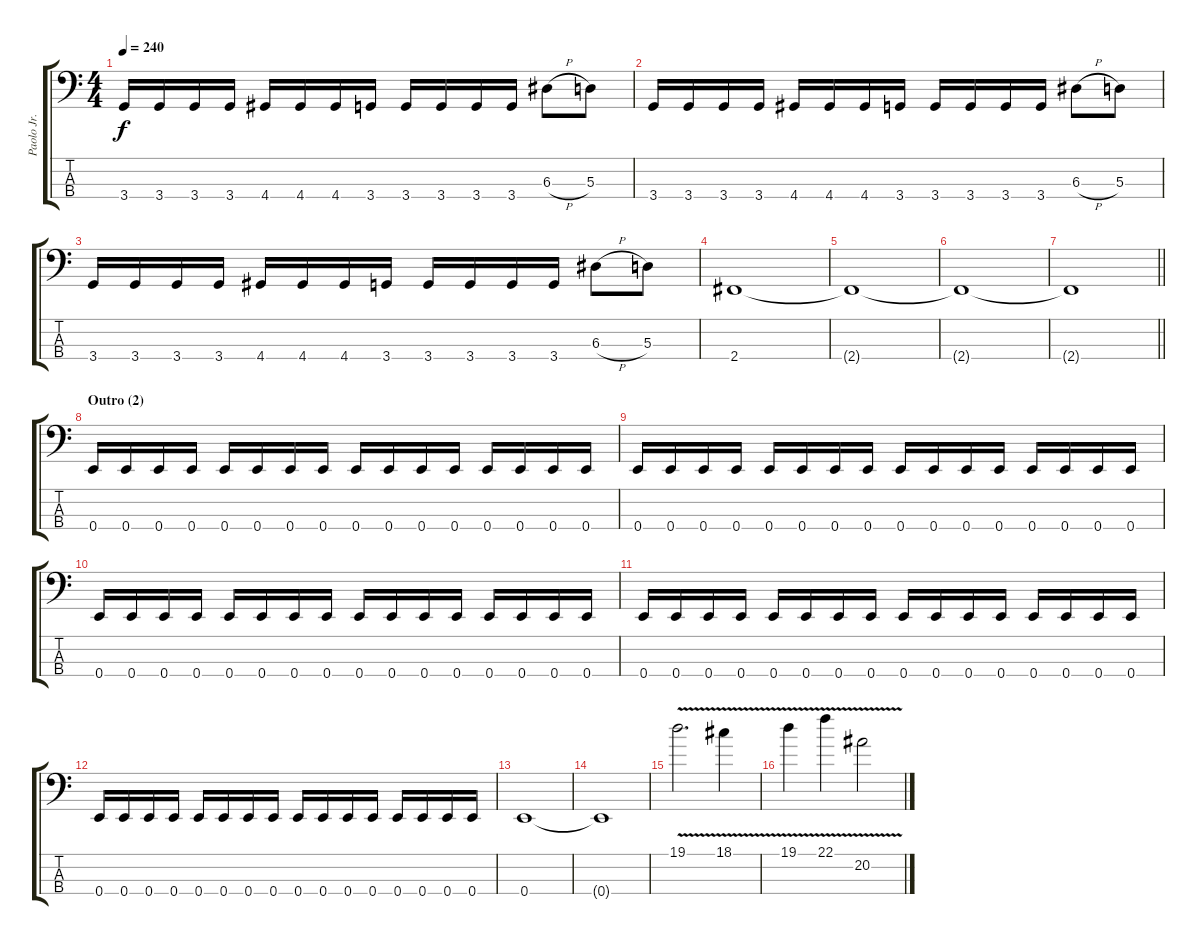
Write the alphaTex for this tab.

\track ("Paolo Jr." "Paolo Jr.") {instrument electricbasspick}
\staff {score tabs}
\tuning (G2 D2 A1 E1) {hide}
\ts (4 4)
\tempo 240
\clef f4
\ks c
3.4.16{dy f} 3.4.16 3.4.16 3.4.16 4.4.16 4.4.16 4.4.16 3.4.16 3.4.16 3.4.16 3.4.16 3.4.16 6.3{h}.8 5.3.8 |
3.4.16 3.4.16 3.4.16 3.4.16 4.4.16 4.4.16 4.4.16 3.4.16 3.4.16 3.4.16 3.4.16 3.4.16 6.3{h}.8 5.3.8 |
3.4.16 3.4.16 3.4.16 3.4.16 4.4.16 4.4.16 4.4.16 3.4.16 3.4.16 3.4.16 3.4.16 3.4.16 6.3{h}.8 5.3.8 |
2.4.1 |
2.4{t}.1 |
2.4{t}.1 |
\barLineRight lightlight
2.4{t}.1 |
\section ("" "Outro (2)")
0.4.16 0.4.16 0.4.16 0.4.16 0.4.16 0.4.16 0.4.16 0.4.16 0.4.16 0.4.16 0.4.16 0.4.16 0.4.16 0.4.16 0.4.16 0.4.16 |
0.4.16 0.4.16 0.4.16 0.4.16 0.4.16 0.4.16 0.4.16 0.4.16 0.4.16 0.4.16 0.4.16 0.4.16 0.4.16 0.4.16 0.4.16 0.4.16 |
0.4.16 0.4.16 0.4.16 0.4.16 0.4.16 0.4.16 0.4.16 0.4.16 0.4.16 0.4.16 0.4.16 0.4.16 0.4.16 0.4.16 0.4.16 0.4.16 |
0.4.16 0.4.16 0.4.16 0.4.16 0.4.16 0.4.16 0.4.16 0.4.16 0.4.16 0.4.16 0.4.16 0.4.16 0.4.16 0.4.16 0.4.16 0.4.16 |
0.4.16 0.4.16 0.4.16 0.4.16 0.4.16 0.4.16 0.4.16 0.4.16 0.4.16 0.4.16 0.4.16 0.4.16 0.4.16 0.4.16 0.4.16 0.4.16 |
0.4.1 |
0.4{t}.1 |
19.1{v}.2{d} 18.1{v}.4 |
19.1{v}.4 22.1{v}.4 20.2{v}.2
